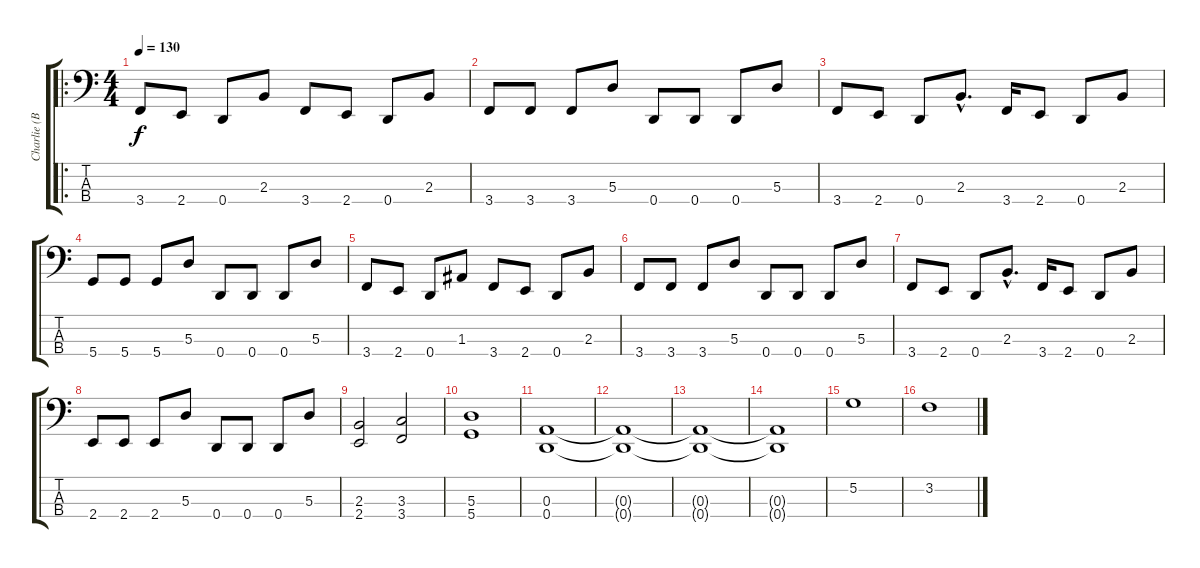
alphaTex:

\track ("Charlie (B)" "Charlie (B") {instrument electricbassfinger}
\staff {score tabs}
\tuning (G2 D2 A1 D1) {hide}
\ro
\ts (4 4)
\tempo 130
\clef f4
\ks c
3.4.8{dy f} 2.4.8 0.4.8 2.3.8 3.4.8 2.4.8 0.4.8 2.3.8 |
3.4.8 3.4.8 3.4.8 5.3.8 0.4.8 0.4.8 0.4.8 5.3.8 |
3.4.8 2.4.8 0.4.8 2.3{hac}.8{d} 3.4.16 2.4.8 0.4.8 2.3.8 |
5.4.8 5.4.8 5.4.8 5.3.8 0.4.8 0.4.8 0.4.8 5.3.8 |
3.4.8 2.4.8 0.4.8 1.3.8 3.4.8 2.4.8 0.4.8 2.3.8 |
3.4.8 3.4.8 3.4.8 5.3.8 0.4.8 0.4.8 0.4.8 5.3.8 |
3.4.8 2.4.8 0.4.8 2.3{hac}.8{d} 3.4.16 2.4.8 0.4.8 2.3.8 |
2.4.8 2.4.8 2.4.8 5.3.8 0.4.8 0.4.8 0.4.8 5.3.8 |
(2.3 2.4).2 (3.3 3.4).2 |
(5.3 5.4).1 |
(0.3 0.4).1 |
(0.3{t} 0.4{t}).1 |
(0.3{t} 0.4{t}).1 |
(0.3{t} 0.4{t}).1 |
5.2.1 |
3.2.1
